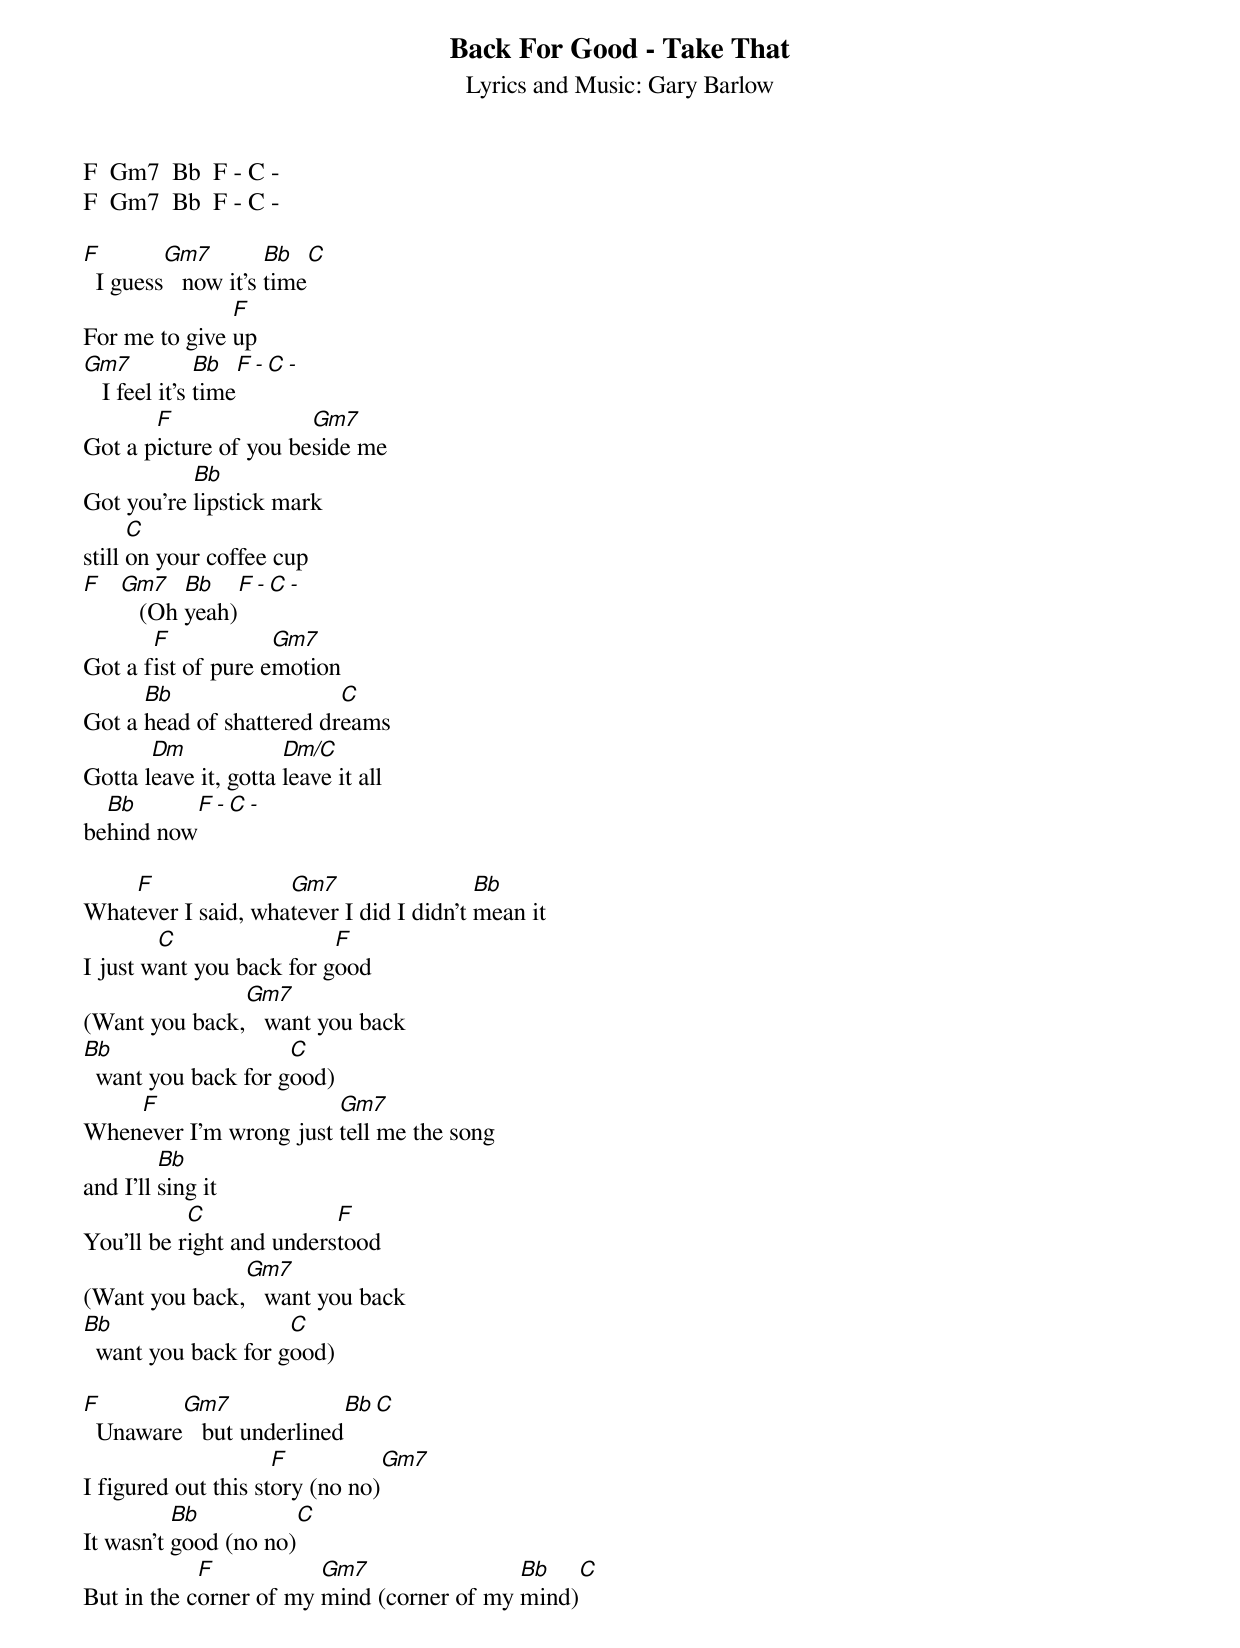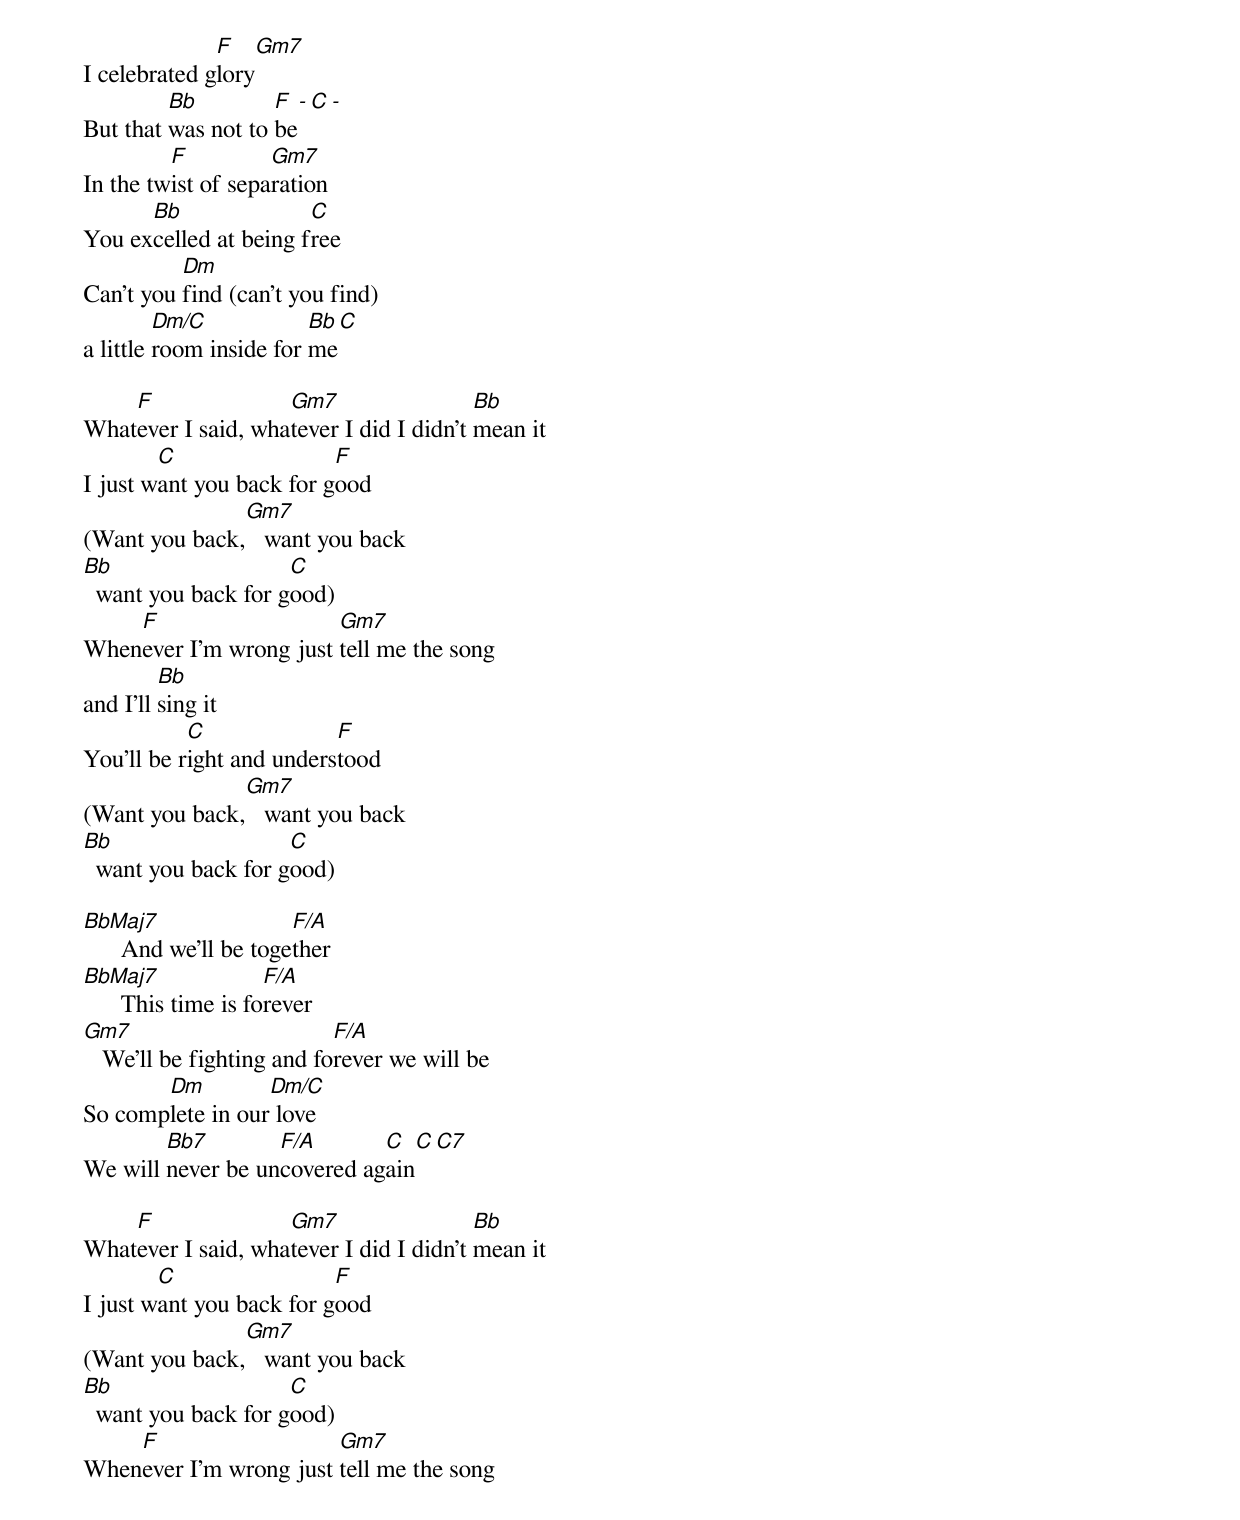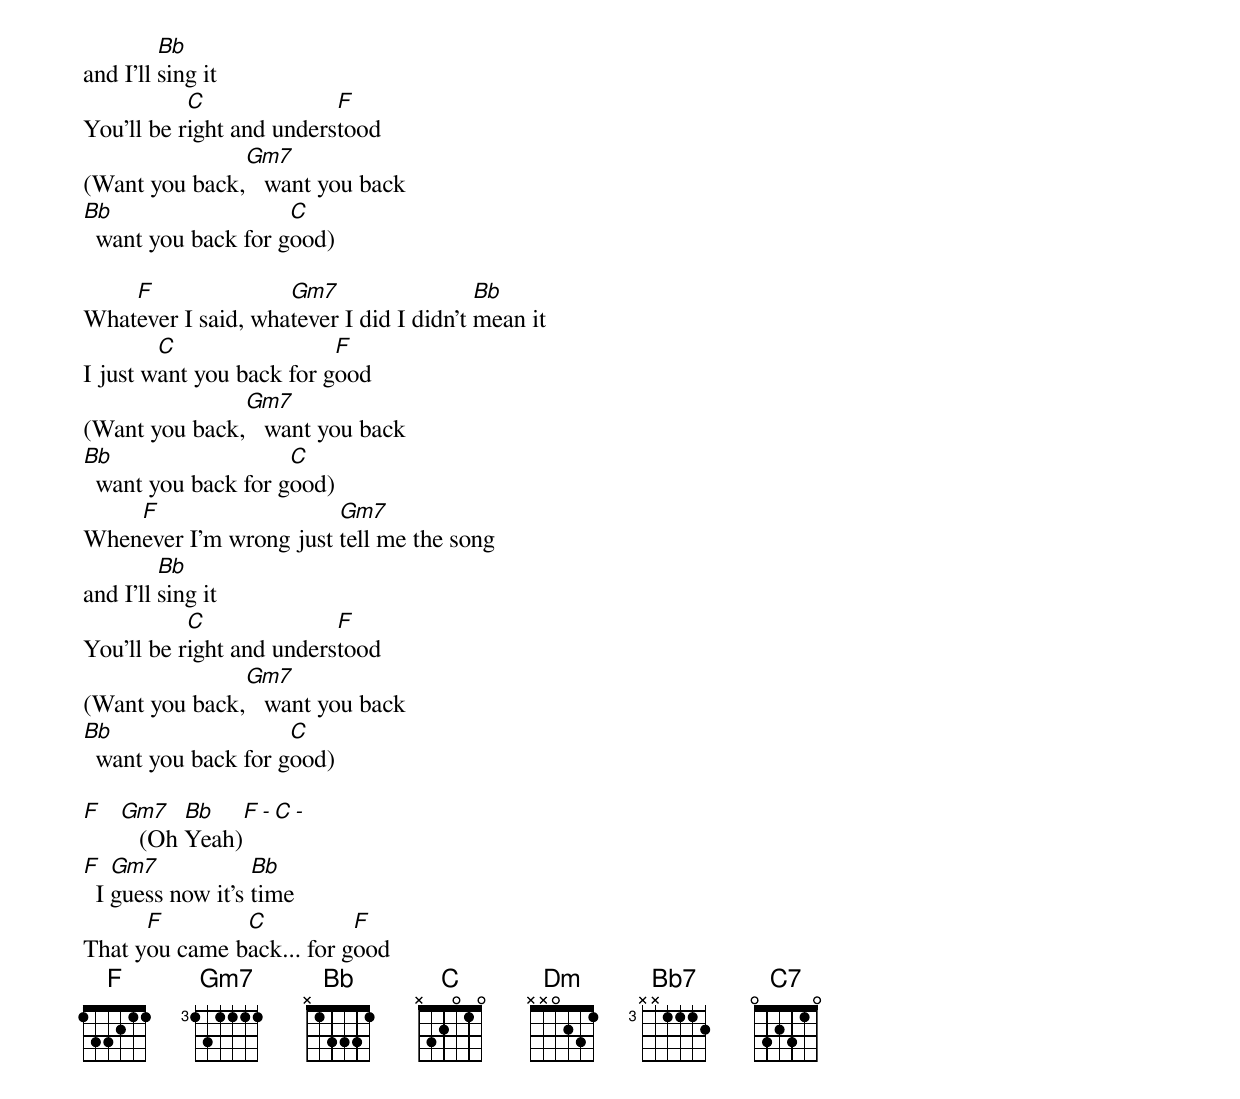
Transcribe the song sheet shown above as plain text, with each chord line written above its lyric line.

Back For Good - Take That
Lyrics and Music: Gary Barlow

F  Gm7  Bb  F - C -
F  Gm7  Bb  F - C - [][]

F        Gm7         Bb   C
  I guess   now it's time
               F
For me to give up
Gm7            Bb   F - C -
   I feel it's time
       F               Gm7
Got a picture of you beside me
           Bb
Got you're lipstick mark
      C
still on your coffee cup
F  Gm7    Bb   F - C -
      (Oh yeah)
       F            Gm7
Got a fist of pure emotion
      Bb                  C
Got a head of shattered dreams
       Dm             Dm/C
Gotta leave it, gotta leave it all
  Bb       F - C -
behind now

    F               Gm7                  Bb
Whatever I said, whatever I did I didn't mean it
        C                 F
I just want you back for good
               Gm7
(Want you back,   want you back
Bb                   C
  want you back for good)
    F                   Gm7
Whenever I'm wrong just tell me the song
         Bb
and I'll sing it
           C              F
You'll be right and understood
               Gm7
(Want you back,   want you back
Bb                   C
  want you back for good)

F        Gm7              Bb   C
  Unaware   but underlined
                     F          Gm7
I figured out this story (no no)
          Bb          C
It wasn't good (no no)
            F           Gm7                Bb    C
But in the corner of my mind (corner of my mind)
              F     Gm7
I celebrated glory
         Bb         F - C -
But that was not to be
         F          Gm7
In the twist of separation
      Bb               C
You excelled at being free
          Dm
Can't you find (can't you find)
         Dm/C            Bb  C
a little room inside for me

    F               Gm7                  Bb
Whatever I said, whatever I did I didn't mean it
        C                 F
I just want you back for good
               Gm7
(Want you back,   want you back
Bb                   C
  want you back for good)
    F                   Gm7
Whenever I'm wrong just tell me the song
         Bb
and I'll sing it
           C              F
You'll be right and understood
               Gm7
(Want you back,   want you back
Bb                   C
  want you back for good)

BbMaj7                 F/A
      And we'll be together
BbMaj7               F/A
      This time is forever
Gm7                        F/A
   We'll be fighting and forever we will be
       Dm         Dm/C
So complete in our love
        Bb7        F/A       C   C   C7
We will never be uncovered again

    F               Gm7                  Bb
Whatever I said, whatever I did I didn't mean it
        C                 F
I just want you back for good
               Gm7
(Want you back,   want you back
Bb                   C
  want you back for good)
    F                   Gm7
Whenever I'm wrong just tell me the song
         Bb
and I'll sing it
           C              F
You'll be right and understood
               Gm7
(Want you back,   want you back
Bb                   C
  want you back for good)

    F               Gm7                  Bb
Whatever I said, whatever I did I didn't mean it
        C                 F
I just want you back for good
               Gm7
(Want you back,   want you back
Bb                   C
  want you back for good)
    F                   Gm7
Whenever I'm wrong just tell me the song
         Bb
and I'll sing it
           C              F
You'll be right and understood
               Gm7
(Want you back,   want you back
Bb                   C
  want you back for good)

F  Gm7    Bb   F - C -
      (Oh Yeah)
F   Gm7            Bb
  I guess now it's time
      F        C           F
That you came back... for good
